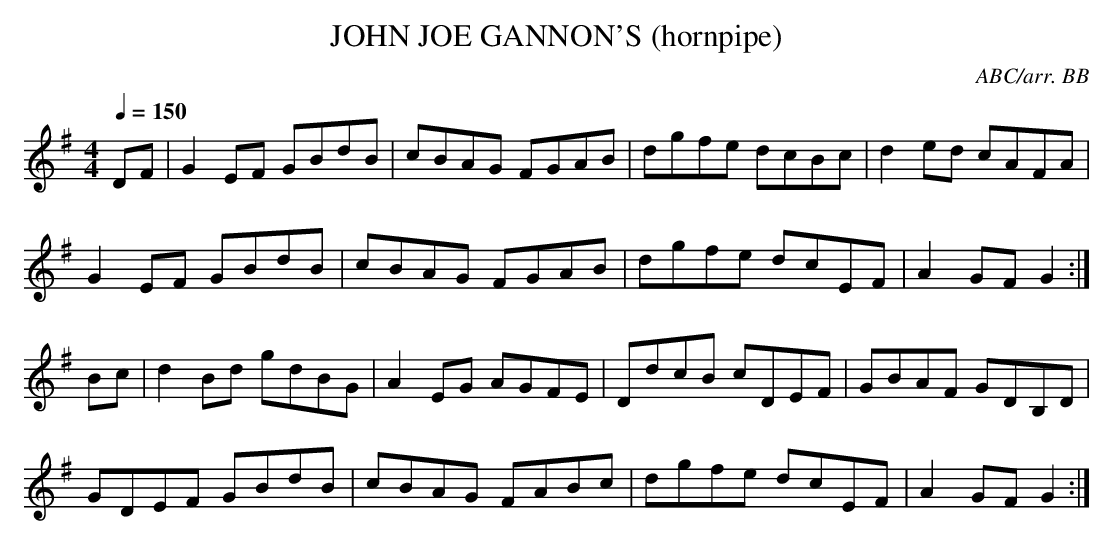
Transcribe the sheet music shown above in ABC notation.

X:1
T:JOHN JOE GANNON'S (hornpipe)
C:ABC/arr. BB
L:1/8
Q:1/4=150
M:4/4
K:G
DF|G2EF GBdB|cBAG FGAB|dgfe dcBc|d2ed cAFA|
G2EF GBdB|cBAG FGAB|dgfe dcEF|A2GF G2:|
Bc|d2Bd gdBG|A2EG AGFE|DdcB cDEF|GBAF GDB,D|
GDEF GBdB|cBAG FABc|dgfe dcEF|A2GF G2:|
